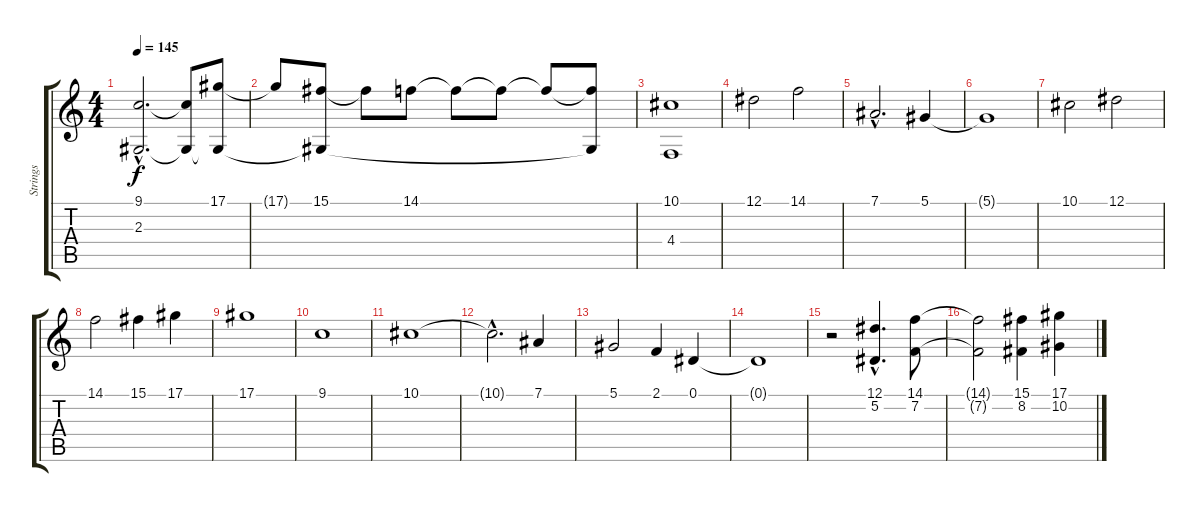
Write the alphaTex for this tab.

\track ("Strings" "Strings") {instrument stringensemble2}
\staff {score tabs}
\tuning (Eb4 Bb3 Gb3 Db3 Ab2 Eb2) {hide}
\ts (4 4)
\tempo 145
\clef g2
\ks c
(9.1{hac} 2.3{hac t}).2{d dy f} (9.1{t} 2.3{t}).8 (17.1 2.3{t}).8 |
17.1{t}.8 (15.1 2.3{t}).8 15.1{t}.8 14.1.8 14.1{t}.8 14.1{t}.8 14.1{t}.8 (14.1{t} 2.3{t}).8 |
(10.1 4.4).1 |
12.1.2 14.1.2 |
7.1{hac}.2{d} 5.1.4 |
5.1{t}.1 |
10.1.2 12.1.2 |
14.1.2 15.1.4 17.1.4 |
17.1.1 |
9.1.1 |
10.1.1 |
10.1{hac t}.2{d} 7.1.4 |
5.1.2 2.1.4 0.1.4 |
0.1{t}.1 |
r.2 (12.1{hac} 5.2{hac}).4{d} (14.1 7.2).8 |
(14.1{t} 7.2{t}).2 (15.1 8.2).4 (17.1 10.2).4
